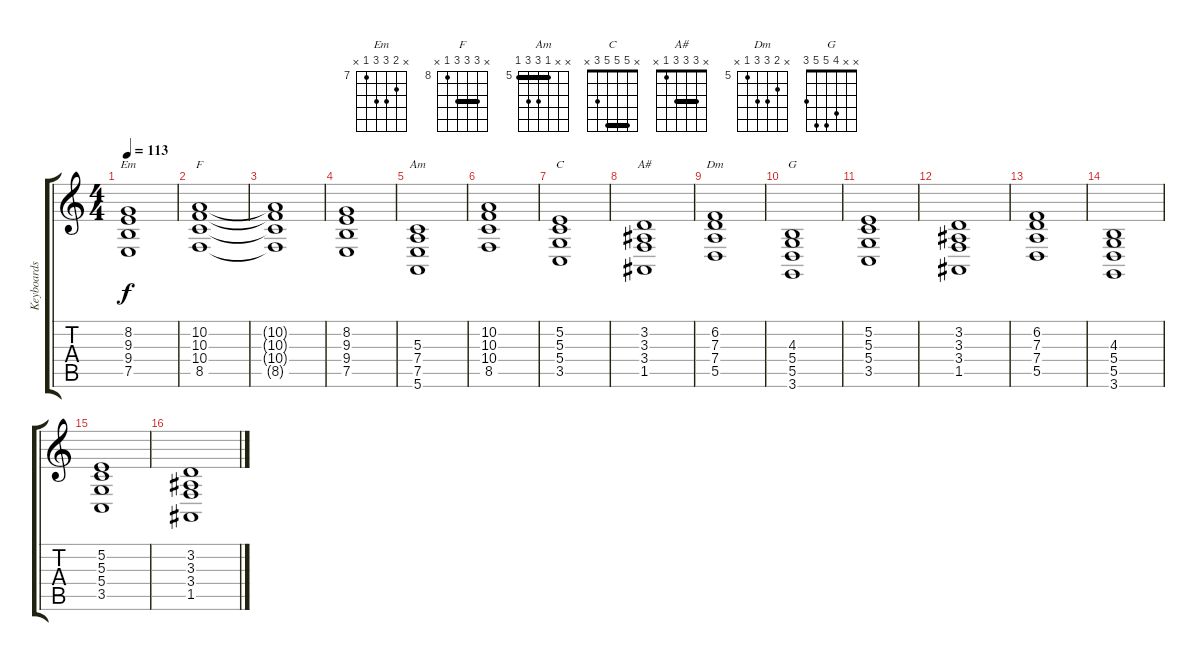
\track ("Keyboards 1" "Keyboards ") {instrument stringensemble1}
\staff {score tabs}
\tuning (E4 B3 G3 D3 A2 E2) {hide}
\chord ("Em" x 8 9 9 7 x) {firstfret 7}
\chord ("F" x 10 10 10 8 x) {firstfret 8 barre 10}
\chord ("Am" x x 5 7 7 5) {firstfret 5 barre 5}
\chord ("C" x 5 5 5 3 x) {barre 5}
\chord ("A#" x 3 3 3 1 x) {barre 3}
\chord ("Dm" x 6 7 7 5 x) {firstfret 5}
\chord ("G" x x 4 5 5 3)
\ts (4 4)
\tempo 113
\clef g2
\ks c
(8.2 9.3 9.4 7.5).1{ch "Em" dy f} |
(10.2 10.3 10.4 8.5).1{ch "F"} |
(10.2{t} 10.3{t} 10.4{t} 8.5{t}).1 |
(8.2 9.3 9.4 7.5).1 |
(5.3 7.4 7.5 5.6).1{ch "Am"} |
(10.2 10.3 10.4 8.5).1 |
(5.2 5.3 5.4 3.5).1{ch "C"} |
(3.2 3.3 3.4 1.5).1{ch "A#"} |
(6.2 7.3 7.4 5.5).1{ch "Dm"} |
(4.3 5.4 5.5 3.6).1{ch "G"} |
(5.2 5.3 5.4 3.5).1 |
(3.2 3.3 3.4 1.5).1 |
(6.2 7.3 7.4 5.5).1 |
(4.3 5.4 5.5 3.6).1 |
(5.2 5.3 5.4 3.5).1 |
(3.2 3.3 3.4 1.5).1
